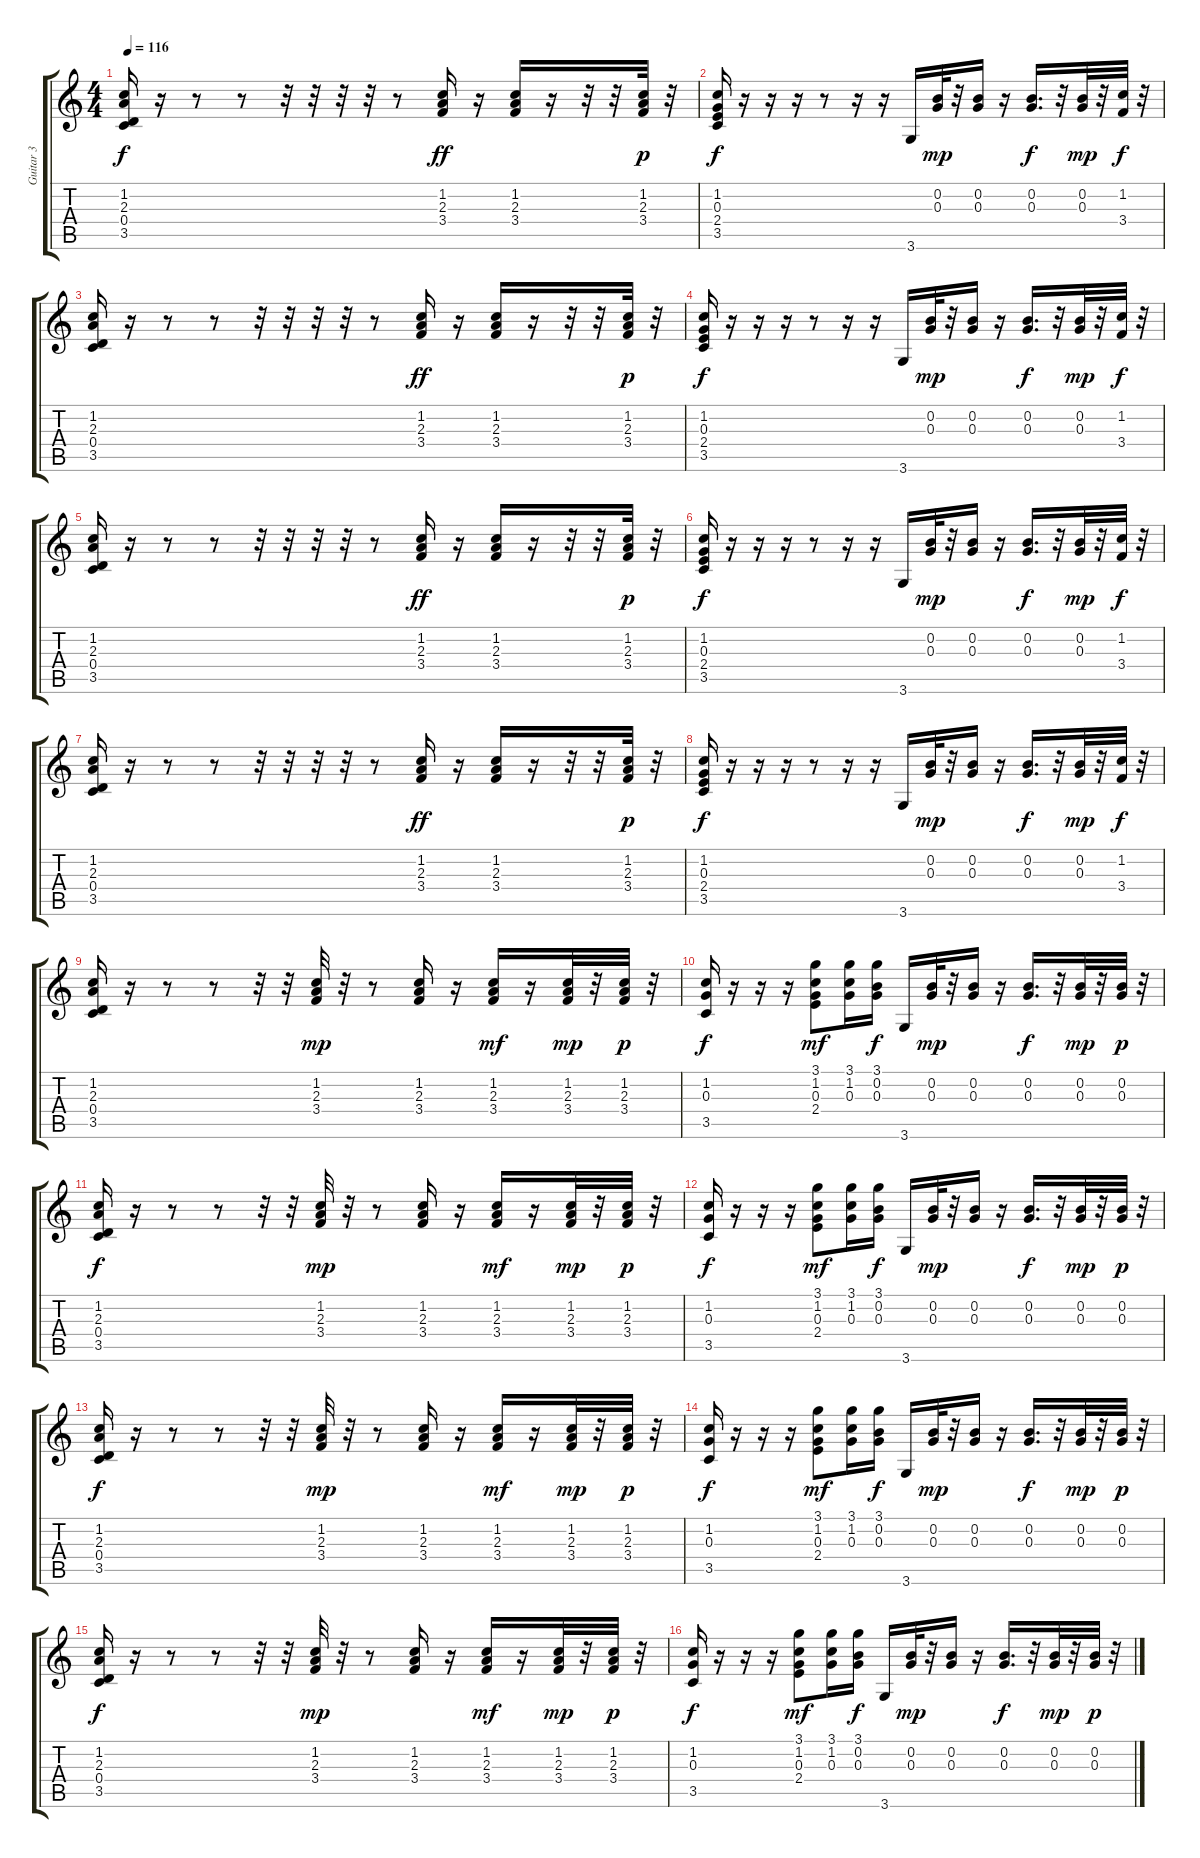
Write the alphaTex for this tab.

\track ("Guitar 3" "Guitar 3") {instrument electricguitarclean}
\staff {score tabs}
\tuning (E4 B3 G3 D3 A2 E2) {hide}
\ts (4 4)
\tempo 116
\clef g2
\ks c
(1.2 2.3 0.4 3.5).16{dy f} r.16 r.8 r.8 r.32 r.32 r.32 r.32 r.8 (1.2 2.3 3.4).16{dy ff} r.16 (1.2 2.3 3.4).16 r.16 r.32 r.32 (1.2 2.3 3.4).32{dy p} r.32 |
(1.2 0.3 2.4 3.5).16{dy f} r.16 r.16 r.16 r.8 r.16 r.16 3.6.16 (0.2 0.3).32{dy mp} r.32 (0.2 0.3).16 r.16 (0.2 0.3).16{d dy f} r.32 (0.2 0.3).32{dy mp} r.32 (1.2 3.4).32{dy f} r.32 |
(1.2 2.3 0.4 3.5).16 r.16 r.8 r.8 r.32 r.32 r.32 r.32 r.8 (1.2 2.3 3.4).16{dy ff} r.16 (1.2 2.3 3.4).16 r.16 r.32 r.32 (1.2 2.3 3.4).32{dy p} r.32 |
(1.2 0.3 2.4 3.5).16{dy f} r.16 r.16 r.16 r.8 r.16 r.16 3.6.16 (0.2 0.3).32{dy mp} r.32 (0.2 0.3).16 r.16 (0.2 0.3).16{d dy f} r.32 (0.2 0.3).32{dy mp} r.32 (1.2 3.4).32{dy f} r.32 |
(1.2 2.3 0.4 3.5).16 r.16 r.8 r.8 r.32 r.32 r.32 r.32 r.8 (1.2 2.3 3.4).16{dy ff} r.16 (1.2 2.3 3.4).16 r.16 r.32 r.32 (1.2 2.3 3.4).32{dy p} r.32 |
(1.2 0.3 2.4 3.5).16{dy f} r.16 r.16 r.16 r.8 r.16 r.16 3.6.16 (0.2 0.3).32{dy mp} r.32 (0.2 0.3).16 r.16 (0.2 0.3).16{d dy f} r.32 (0.2 0.3).32{dy mp} r.32 (1.2 3.4).32{dy f} r.32 |
(1.2 2.3 0.4 3.5).16 r.16 r.8 r.8 r.32 r.32 r.32 r.32 r.8 (1.2 2.3 3.4).16{dy ff} r.16 (1.2 2.3 3.4).16 r.16 r.32 r.32 (1.2 2.3 3.4).32{dy p} r.32 |
(1.2 0.3 2.4 3.5).16{dy f} r.16 r.16 r.16 r.8 r.16 r.16 3.6.16 (0.2 0.3).32{dy mp} r.32 (0.2 0.3).16 r.16 (0.2 0.3).16{d dy f} r.32 (0.2 0.3).32{dy mp} r.32 (1.2 3.4).32{dy f} r.32 |
(1.2 2.3 0.4 3.5).16 r.16 r.8 r.8 r.32 r.32 (1.2 2.3 3.4).32{dy mp} r.32 r.8 (1.2 2.3 3.4).16 r.16 (1.2 2.3 3.4).16{dy mf} r.16 (1.2 2.3 3.4).32{dy mp} r.32 (1.2 2.3 3.4).32{dy p} r.32 |
(1.2 0.3 3.5).16{dy f} r.16 r.16 r.16 (3.1 1.2 0.3 2.4).8{dy mf} (3.1 1.2 0.3).16 (3.1 0.2 0.3).16{dy f} 3.6.16 (0.2 0.3).32{dy mp} r.32 (0.2 0.3).16 r.16 (0.2 0.3).16{d dy f} r.32 (0.2 0.3).32{dy mp} r.32 (0.2 0.3).32{dy p} r.32 |
(1.2 2.3 0.4 3.5).16{dy f} r.16 r.8 r.8 r.32 r.32 (1.2 2.3 3.4).32{dy mp} r.32 r.8 (1.2 2.3 3.4).16 r.16 (1.2 2.3 3.4).16{dy mf} r.16 (1.2 2.3 3.4).32{dy mp} r.32 (1.2 2.3 3.4).32{dy p} r.32 |
(1.2 0.3 3.5).16{dy f} r.16 r.16 r.16 (3.1 1.2 0.3 2.4).8{dy mf} (3.1 1.2 0.3).16 (3.1 0.2 0.3).16{dy f} 3.6.16 (0.2 0.3).32{dy mp} r.32 (0.2 0.3).16 r.16 (0.2 0.3).16{d dy f} r.32 (0.2 0.3).32{dy mp} r.32 (0.2 0.3).32{dy p} r.32 |
(1.2 2.3 0.4 3.5).16{dy f} r.16 r.8 r.8 r.32 r.32 (1.2 2.3 3.4).32{dy mp} r.32 r.8 (1.2 2.3 3.4).16 r.16 (1.2 2.3 3.4).16{dy mf} r.16 (1.2 2.3 3.4).32{dy mp} r.32 (1.2 2.3 3.4).32{dy p} r.32 |
(1.2 0.3 3.5).16{dy f} r.16 r.16 r.16 (3.1 1.2 0.3 2.4).8{dy mf} (3.1 1.2 0.3).16 (3.1 0.2 0.3).16{dy f} 3.6.16 (0.2 0.3).32{dy mp} r.32 (0.2 0.3).16 r.16 (0.2 0.3).16{d dy f} r.32 (0.2 0.3).32{dy mp} r.32 (0.2 0.3).32{dy p} r.32 |
(1.2 2.3 0.4 3.5).16{dy f} r.16 r.8 r.8 r.32 r.32 (1.2 2.3 3.4).32{dy mp} r.32 r.8 (1.2 2.3 3.4).16 r.16 (1.2 2.3 3.4).16{dy mf} r.16 (1.2 2.3 3.4).32{dy mp} r.32 (1.2 2.3 3.4).32{dy p} r.32 |
(1.2 0.3 3.5).16{dy f} r.16 r.16 r.16 (3.1 1.2 0.3 2.4).8{dy mf} (3.1 1.2 0.3).16 (3.1 0.2 0.3).16{dy f} 3.6.16 (0.2 0.3).32{dy mp} r.32 (0.2 0.3).16 r.16 (0.2 0.3).16{d dy f} r.32 (0.2 0.3).32{dy mp} r.32 (0.2 0.3).32{dy p} r.32
